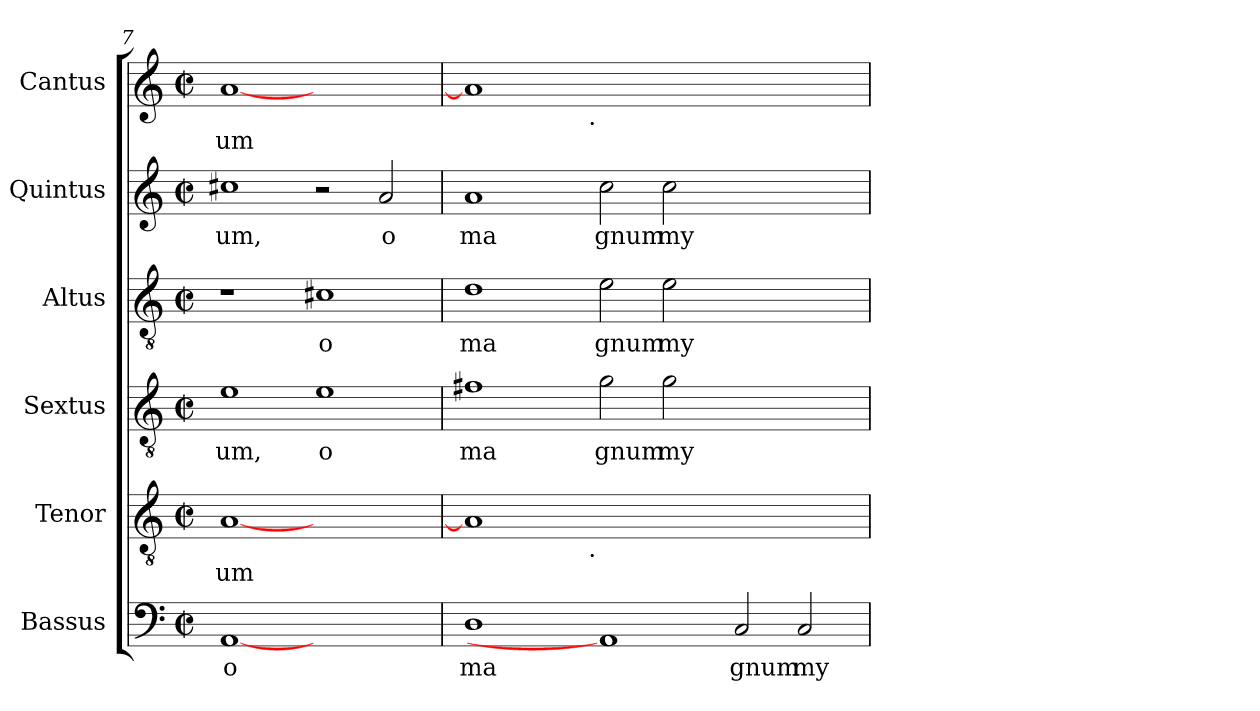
**kern	**text	**kern	**text	**kern	**text	**kern	**text	**kern	**text	**kern	**text
*part6	*part6	*part5	*part5	*part4	*part4	*part3	*part3	*part2	*part2	*part1	*part1
*staff6	*staff6	*staff5	*staff5	*staff4	*staff4	*staff3	*staff3	*staff2	*staff2	*staff1	*staff1
*I"Bassus	*	*I"Tenor	*	*I"Sextus	*	*I"Altus	*	*I"Quintus	*	*I"Cantus	*
*clefF4	*	*clefGv2	*	*clefGv2	*	*clefGv2	*	*clefG2	*	*clefG2	*
*M2/2	*	*M2/2	*	*M2/2	*	*M2/2	*	*M2/2	*	*M2/2	*
*met(c|)	*	*met(c|)	*	*met(c|)	*	*met(c|)	*	*met(c|)	*	*met(c|)	*
=7	=7	=7	=7	=7	=7	=7	=7	=7	=7	=7	=7
!	!LO:LY:b:cj	!	!LO:LY:b:cj	!	!LO:LY:b:cj	!	!	!	!LO:LY:b:cj	!	!LO:LY:b:cj
[1AA	o	[1A	um	1e	um,	1r	.	1cc#X	um,	[1a	-um
!	!	!	!	!	!LO:LY:b:cj	!	!LO:LY:b:cj	!	!	!	!
1ryy	.	1ryy	.	1e	o	1c#X	o	2r	.	1ryy	.
!	!	!	!	!	!	!	!	!	!LO:LY:b:cj	!	!
.	.	.	.	.	.	.	.	2a/	o	.	.
!!LO:LB:g=z
=8	=8	=8	=8	=8	=8	=8	=8	=8	=8	=8	=8
!	!LO:LY:b:cj	!	!	!	!LO:LY:b:cj	!	!LO:LY:b:cj	!	!LO:LY:b:cj	!	!
*	*	*^	*	*	*	*	*	*	*	*^	*
1D	ma	1A]	2ryy	.	1f#X	ma	1d	ma	1a	ma	1a]	2ryy	.
.	.	.	4...ryy	.	.	.	.	.	.	.	.	4...ryy	.
!	!	!	!	!	!	!	!	!	!	!	!	!LO:TX:b:t=.	!
!	!	!	!LO:TX:b:t=.	!	!	!	!	!	!	!	!	!	!
.	.	.	1ryy	.	.	.	.	.	.	.	.	1ryy	.
!	!	!	!	!	!	!LO:LY:b:cj	!	!LO:LY:b:cj	!	!LO:LY:b:cj	!	!	!
1AA]	.	0ryy	.	.	2g\	gnum	2e\	gnum	2cc\	gnum	0ryy	.	.
!	!	!	!	!	!	!LO:LY:b:cj	!	!LO:LY:b:cj	!	!LO:LY:b:cj	!	!	!
.	.	.	.	.	2g\	my-	2e\	my-	2cc\	my	.	.	.
.	.	.	1ryy	.	.	.	.	.	.	.	.	1ryy	.
!	!LO:LY:b:cj	!	!	!	!	!	!	!	!	!	!	!	!
2C/	gnum	.	.	.	1ryy	.	1ryy	.	1ryy	.	.	.	.
!	!LO:LY:b:cj	!	!	!	!	!	!	!	!	!	!	!	!
2C/	my-	.	.	.	.	.	.	.	.	.	.	.	.
.	.	.	32ryy	.	.	.	.	.	.	.	.	32ryy	.
*	*	*v	*v	*	*	*	*	*	*	*	*v	*v	*
=	=	=	=	=	=	=	=	=	=	=	=
*-	*-	*-	*-	*-	*-	*-	*-	*-	*-	*-	*-
